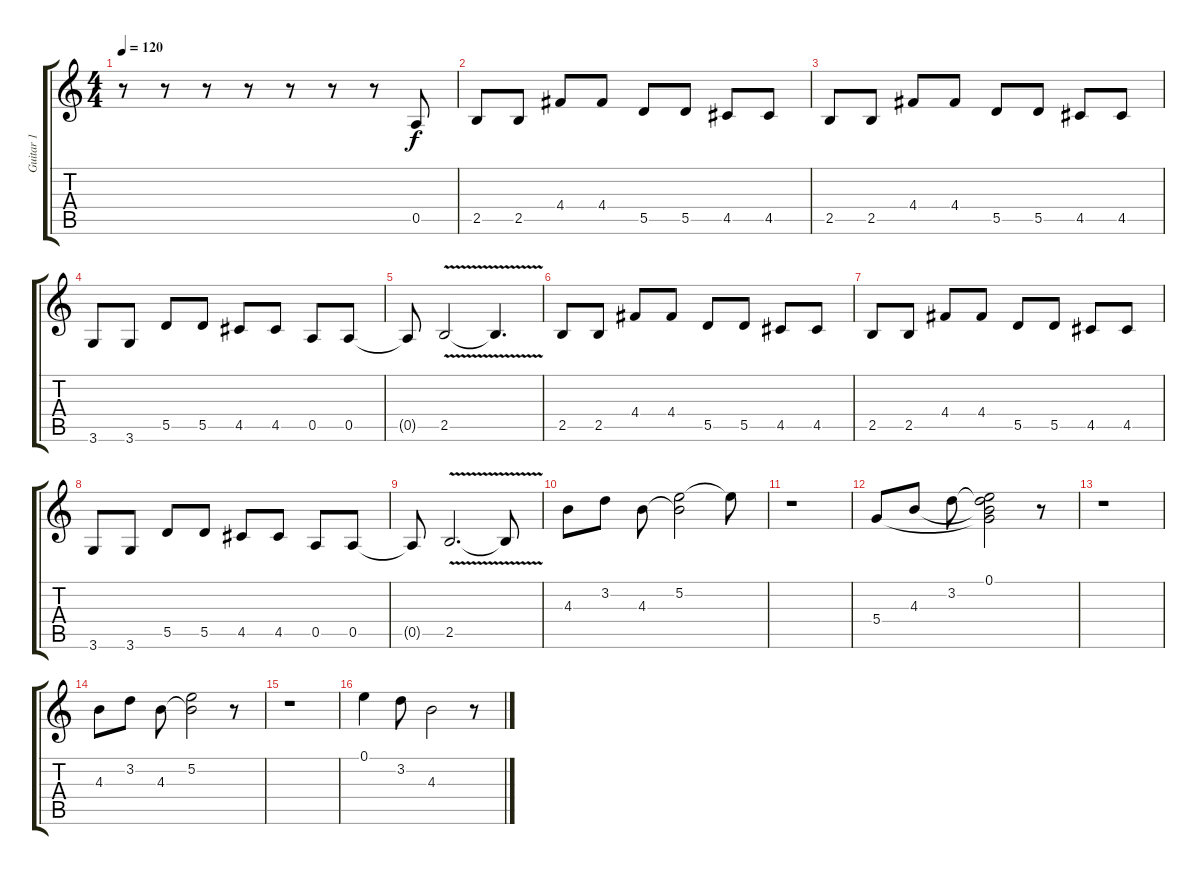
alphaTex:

\track ("Guitar 1" "Guitar 1") {instrument acousticguitarsteel}
\staff {score tabs}
\tuning (E4 B3 G3 D3 A2 E2) {hide}
\ts (4 4)
\tempo 120
\clef g2
\ks c
r.8{dy f instrument acousticguitarsteel} r.8 r.8 r.8 r.8 r.8 r.8 0.5.8 |
2.5.8 2.5.8 4.4.8 4.4.8 5.5.8 5.5.8 4.5.8 4.5.8 |
2.5.8 2.5.8 4.4.8 4.4.8 5.5.8 5.5.8 4.5.8 4.5.8 |
3.6.8 3.6.8 5.5.8 5.5.8 4.5.8 4.5.8 0.5.8 0.5.8 |
0.5{t}.8 2.5{v}.2 2.5{v t}.4{d} |
2.5.8 2.5.8 4.4.8 4.4.8 5.5.8 5.5.8 4.5.8 4.5.8 |
2.5.8 2.5.8 4.4.8 4.4.8 5.5.8 5.5.8 4.5.8 4.5.8 |
3.6.8 3.6.8 5.5.8 5.5.8 4.5.8 4.5.8 0.5.8 0.5.8 |
0.5{t}.8 2.5{v}.2{d} 2.5{t}.8 |
4.3.8 3.2.8 4.3.8 (5.2 4.3{t}).2 5.2{t}.8 |
r.1 |
5.4.8 4.3.8 3.2.8 (0.1 3.2{t} 4.3{t} 5.4{t}).2 r.8 |
r.1 |
4.3.8 3.2.8 4.3.8 (5.2 4.3{t}).2 r.8 |
r.1 |
0.1.4 3.2.8 4.3.2 r.8
